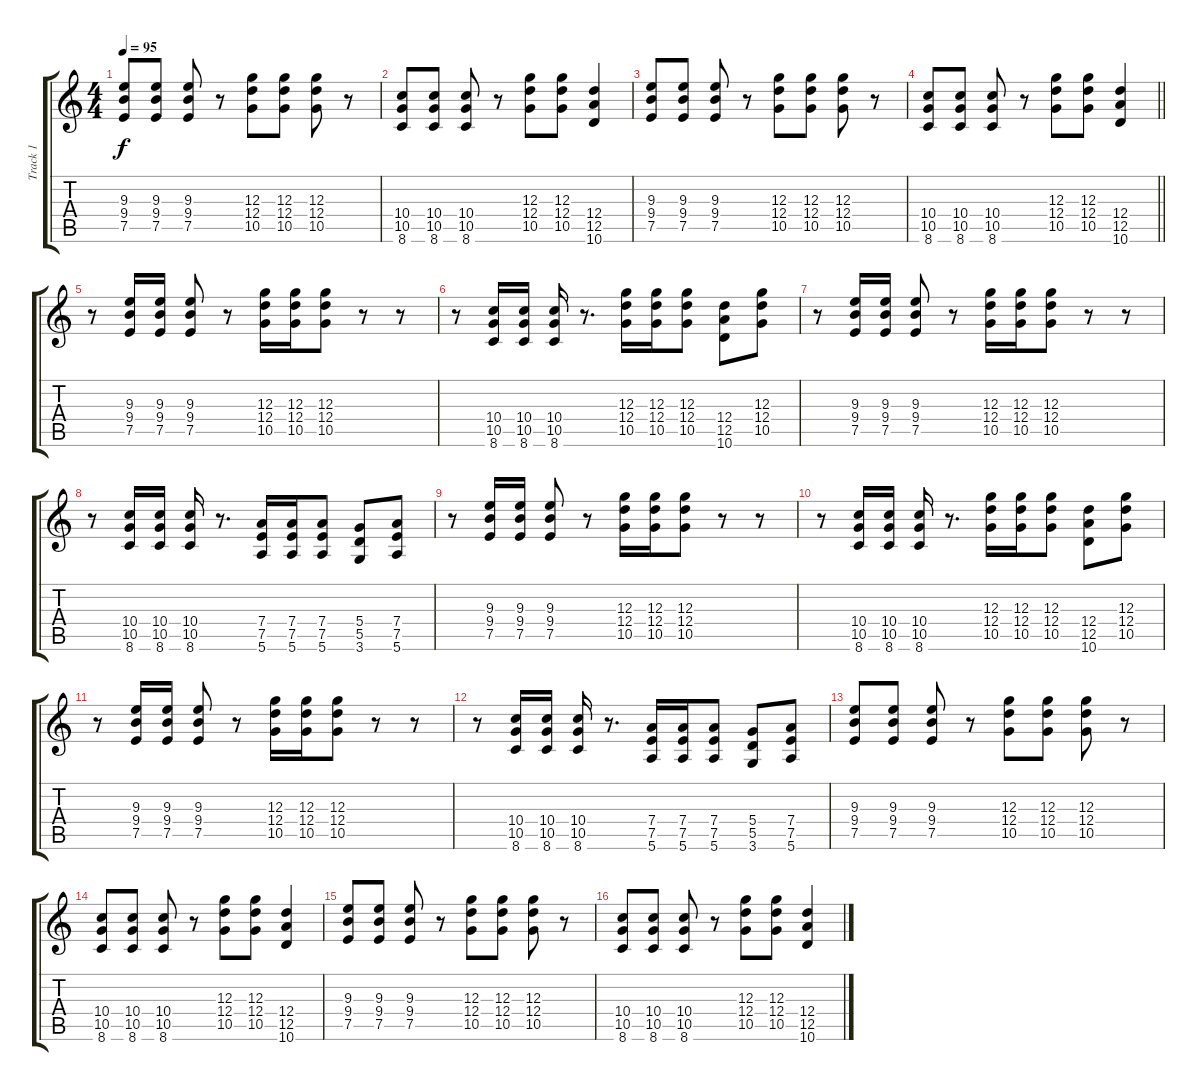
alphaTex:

\track ("Track 1" "Track 1") {instrument electricguitarclean}
\staff {score tabs}
\tuning (E4 B3 G3 D3 A2 E2) {hide}
\ts (4 4)
\tempo 95
\clef g2
\ks c
(9.3 9.4 7.5).8{dy f} (9.3 9.4 7.5).8 (9.3 9.4 7.5).8 r.8 (12.3 12.4 10.5).8 (12.3 12.4 10.5).8 (12.3 12.4 10.5).8 r.8 |
(10.4 10.5 8.6).8 (10.4 10.5 8.6).8 (10.4 10.5 8.6).8 r.8 (12.3 12.4 10.5).8 (12.3 12.4 10.5).8 (12.4 12.5 10.6).4 |
(9.3 9.4 7.5).8 (9.3 9.4 7.5).8 (9.3 9.4 7.5).8 r.8 (12.3 12.4 10.5).8 (12.3 12.4 10.5).8 (12.3 12.4 10.5).8 r.8 |
\barLineRight lightlight
(10.4 10.5 8.6).8 (10.4 10.5 8.6).8 (10.4 10.5 8.6).8 r.8 (12.3 12.4 10.5).8 (12.3 12.4 10.5).8 (12.4 12.5 10.6).4 |
r.8 (9.3 9.4 7.5).16 (9.3 9.4 7.5).16 (9.3 9.4 7.5).8 r.8 (12.3 12.4 10.5).16 (12.3 12.4 10.5).16 (12.3 12.4 10.5).8 r.8 r.8 |
r.8 (10.4 10.5 8.6).16 (10.4 10.5 8.6).16 (10.4 10.5 8.6).16 r.8{d} (12.3 12.4 10.5).16 (12.3 12.4 10.5).16 (12.3 12.4 10.5).8 (12.4 12.5 10.6).8 (12.3 12.4 10.5).8 |
r.8 (9.3 9.4 7.5).16 (9.3 9.4 7.5).16 (9.3 9.4 7.5).8 r.8 (12.3 12.4 10.5).16 (12.3 12.4 10.5).16 (12.3 12.4 10.5).8 r.8 r.8 |
r.8 (10.4 10.5 8.6).16 (10.4 10.5 8.6).16 (10.4 10.5 8.6).16 r.8{d} (7.4 7.5 5.6).16 (7.4 7.5 5.6).16 (7.4 7.5 5.6).8 (5.4 5.5 3.6).8 (7.4 7.5 5.6).8 |
r.8 (9.3 9.4 7.5).16 (9.3 9.4 7.5).16 (9.3 9.4 7.5).8 r.8 (12.3 12.4 10.5).16 (12.3 12.4 10.5).16 (12.3 12.4 10.5).8 r.8 r.8 |
r.8 (10.4 10.5 8.6).16 (10.4 10.5 8.6).16 (10.4 10.5 8.6).16 r.8{d} (12.3 12.4 10.5).16 (12.3 12.4 10.5).16 (12.3 12.4 10.5).8 (12.4 12.5 10.6).8 (12.3 12.4 10.5).8 |
r.8 (9.3 9.4 7.5).16 (9.3 9.4 7.5).16 (9.3 9.4 7.5).8 r.8 (12.3 12.4 10.5).16 (12.3 12.4 10.5).16 (12.3 12.4 10.5).8 r.8 r.8 |
r.8 (10.4 10.5 8.6).16 (10.4 10.5 8.6).16 (10.4 10.5 8.6).16 r.8{d} (7.4 7.5 5.6).16 (7.4 7.5 5.6).16 (7.4 7.5 5.6).8 (5.4 5.5 3.6).8 (7.4 7.5 5.6).8 |
(9.3 9.4 7.5).8 (9.3 9.4 7.5).8 (9.3 9.4 7.5).8 r.8 (12.3 12.4 10.5).8 (12.3 12.4 10.5).8 (12.3 12.4 10.5).8 r.8 |
(10.4 10.5 8.6).8 (10.4 10.5 8.6).8 (10.4 10.5 8.6).8 r.8 (12.3 12.4 10.5).8 (12.3 12.4 10.5).8 (12.4 12.5 10.6).4 |
(9.3 9.4 7.5).8 (9.3 9.4 7.5).8 (9.3 9.4 7.5).8 r.8 (12.3 12.4 10.5).8 (12.3 12.4 10.5).8 (12.3 12.4 10.5).8 r.8 |
(10.4 10.5 8.6).8 (10.4 10.5 8.6).8 (10.4 10.5 8.6).8 r.8 (12.3 12.4 10.5).8 (12.3 12.4 10.5).8 (12.4 12.5 10.6).4
